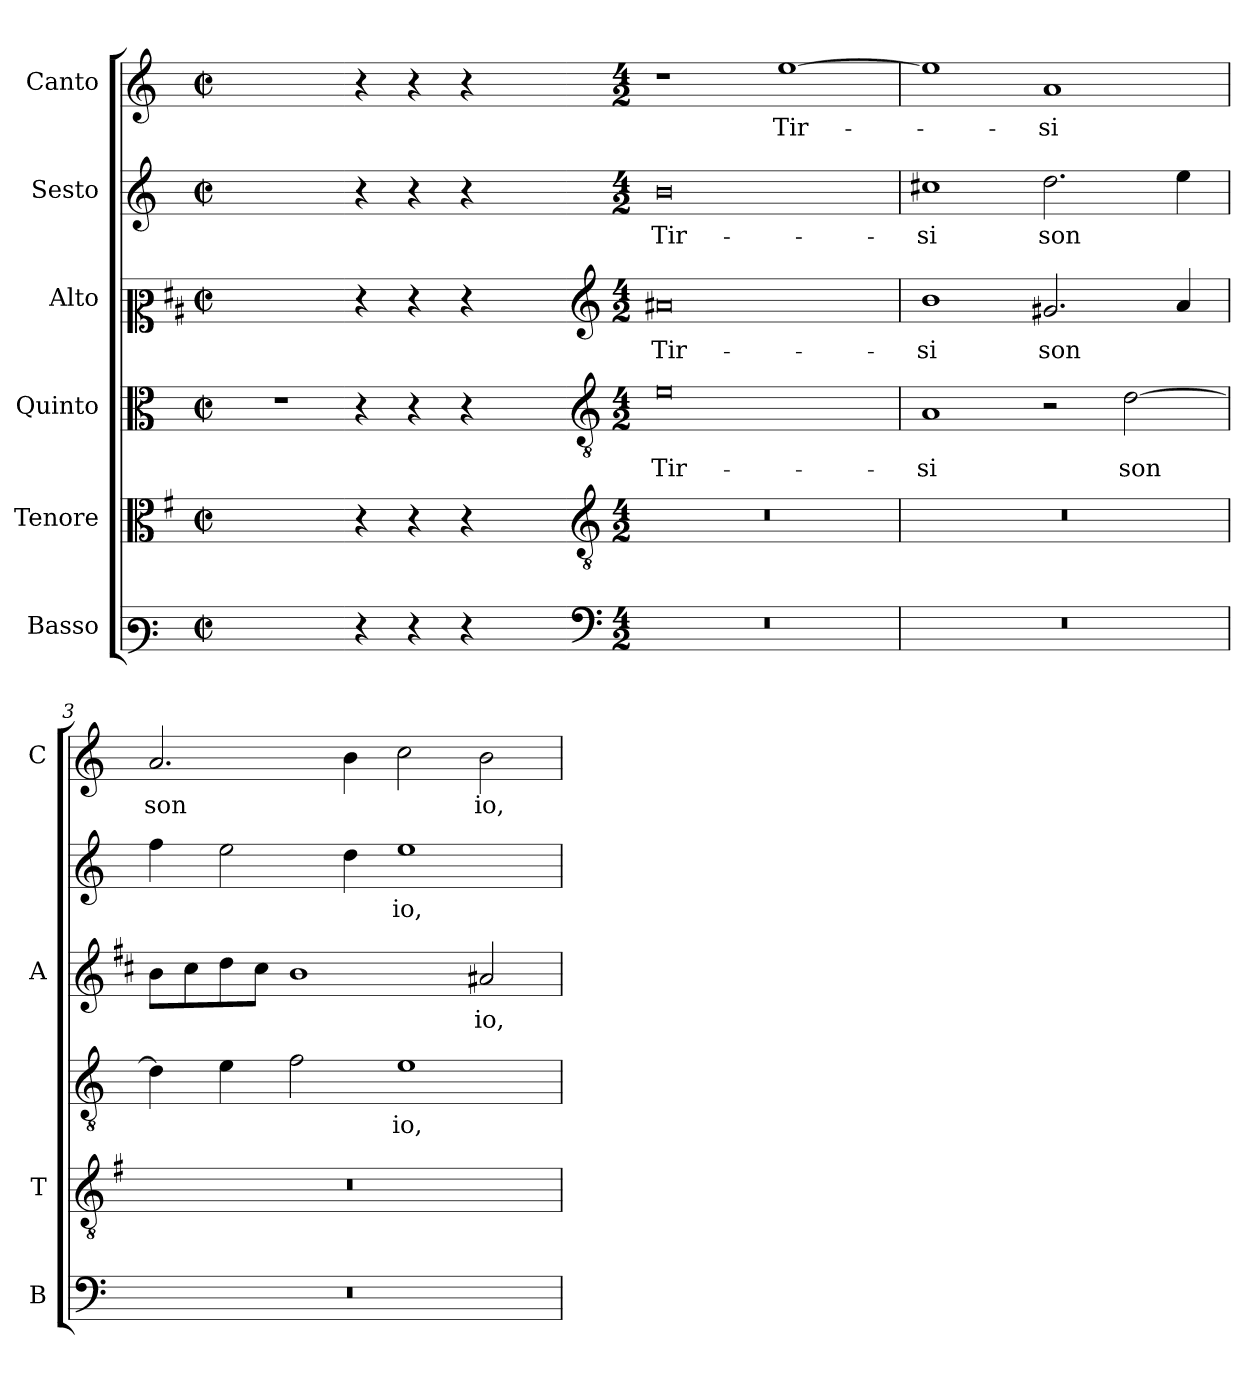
**kern	**kern	**kern	**text	**kern	**text	**kern	**text	**kern	**text
*part6	*part5	*part4	*part4	*part3	*part3	*part2	*part2	*part1	*part1
*staff6	*staff5	*staff4	*staff4	*staff3	*staff3	*staff2	*staff2	*staff1	*staff1
*I"Basso	*I"Tenore	*I"Quinto	*	*I"Alto	*	*I"Sesto	*	*I"Canto	*
*I'B	*I'T	*	*	*I'A	*	*	*	*I'C	*
*clefF3	*clefC3	*clefC3	*	*clefC2	*	*clefG2	*	*clefG2	*
*	*ITrd4c7	*	*	*ITrd1c2	*	*	*	*	*
*k[]	*k[]	*k[]	*	*k[]	*	*k[]	*	*k[]	*
*C:	*C:	*C:	*	*C:	*	*C:	*	*C:	*
*M2/2	*M2/2	*M2/2	*	*M2/2	*	*M2/2	*	*M2/2	*
*met(c|)	*met(c|)	*met(c|)	*	*met(c|)	*	*met(c|)	*	*met(c|)	*
=	=	=	=	=	=	=	=	=	=
1ryy	1ryy	1r	.	1ryy	.	1ryy	.	1ryy	.
=1X-	=1X-	=1X-	=1X-	=1X-	=1X-	=1X-	=1X-	=1X-	=1X-
4r	4r	4r	.	4r	.	4r	.	4r	.
4r	4r	4r	.	4r	.	4r	.	4r	.
4r	4r	4r	.	4r	.	4r	.	4r	.
4ryy	4ryy	4ryy	.	4ryy	.	4ryy	.	4ryy	.
=1-	=1-	=1-	=1-	=1-	=1-	=1-	=1-	=1-	=1-
*clefF4	*clefGv2	*clefGv2	*	*clefG2	*	*	*	*	*
*M4/2	*M4/2	*M4/2	*	*M4/2	*	*M4/2	*	*M4/2	*
!	!	!	!LO:LY:b	!	!LO:LY:b	!	!LO:LY:b	!	!
0r	0r	0e	Tir-	0g#X	Tir-	0b	Tir-	1r	.
!	!	!	!	!	!	!	!	!	!LO:LY:b
.	.	.	.	.	.	.	.	[1ee	Tir-
=2	=2	=2	=2	=2	=2	=2	=2	=2	=2
!	!	!	!LO:LY:b	!	!LO:LY:b	!	!LO:LY:b	!	!
0r	0r	1A	-si	1a	-si	1cc#X	-si	1ee]	.
!	!	!	!	!	!LO:LY:b	!	!LO:LY:b	!	!LO:LY:b
.	.	2r	.	2.f#X/	son	2.dd\	son	1a	-si
!	!	!	!LO:LY:b	!	!	!	!	!	!
.	.	[2d\	son	.	.	.	.	.	.
.	.	.	.	4g/	.	4ee\	.	.	.
=3	=3	=3	=3	=3	=3	=3	=3	=3	=3
!	!	!	!	!	!	!	!	!	!LO:LY:b
0r	0r	4d\]	.	8a\L	.	4ff\	.	2.a/	son
.	.	.	.	8b\	.	.	.	.	.
.	.	4e\	.	8cc\	.	2ee\	.	.	.
.	.	.	.	8b\J	.	.	.	.	.
.	.	2f\	.	1a	.	.	.	.	.
.	.	.	.	.	.	4dd\	.	4b\	.
!	!	!	!LO:LY:b	!	!	!	!LO:LY:b	!	!
.	.	1e	io,	.	.	1ee	io,	2cc\	.
!	!	!	!	!	!LO:LY:b	!	!	!	!LO:LY:b
.	.	.	.	2g#X/	io,	.	.	2b\	io,
=	=	=	=	=	=	=	=	=	=
*-	*-	*-	*-	*-	*-	*-	*-	*-	*-
